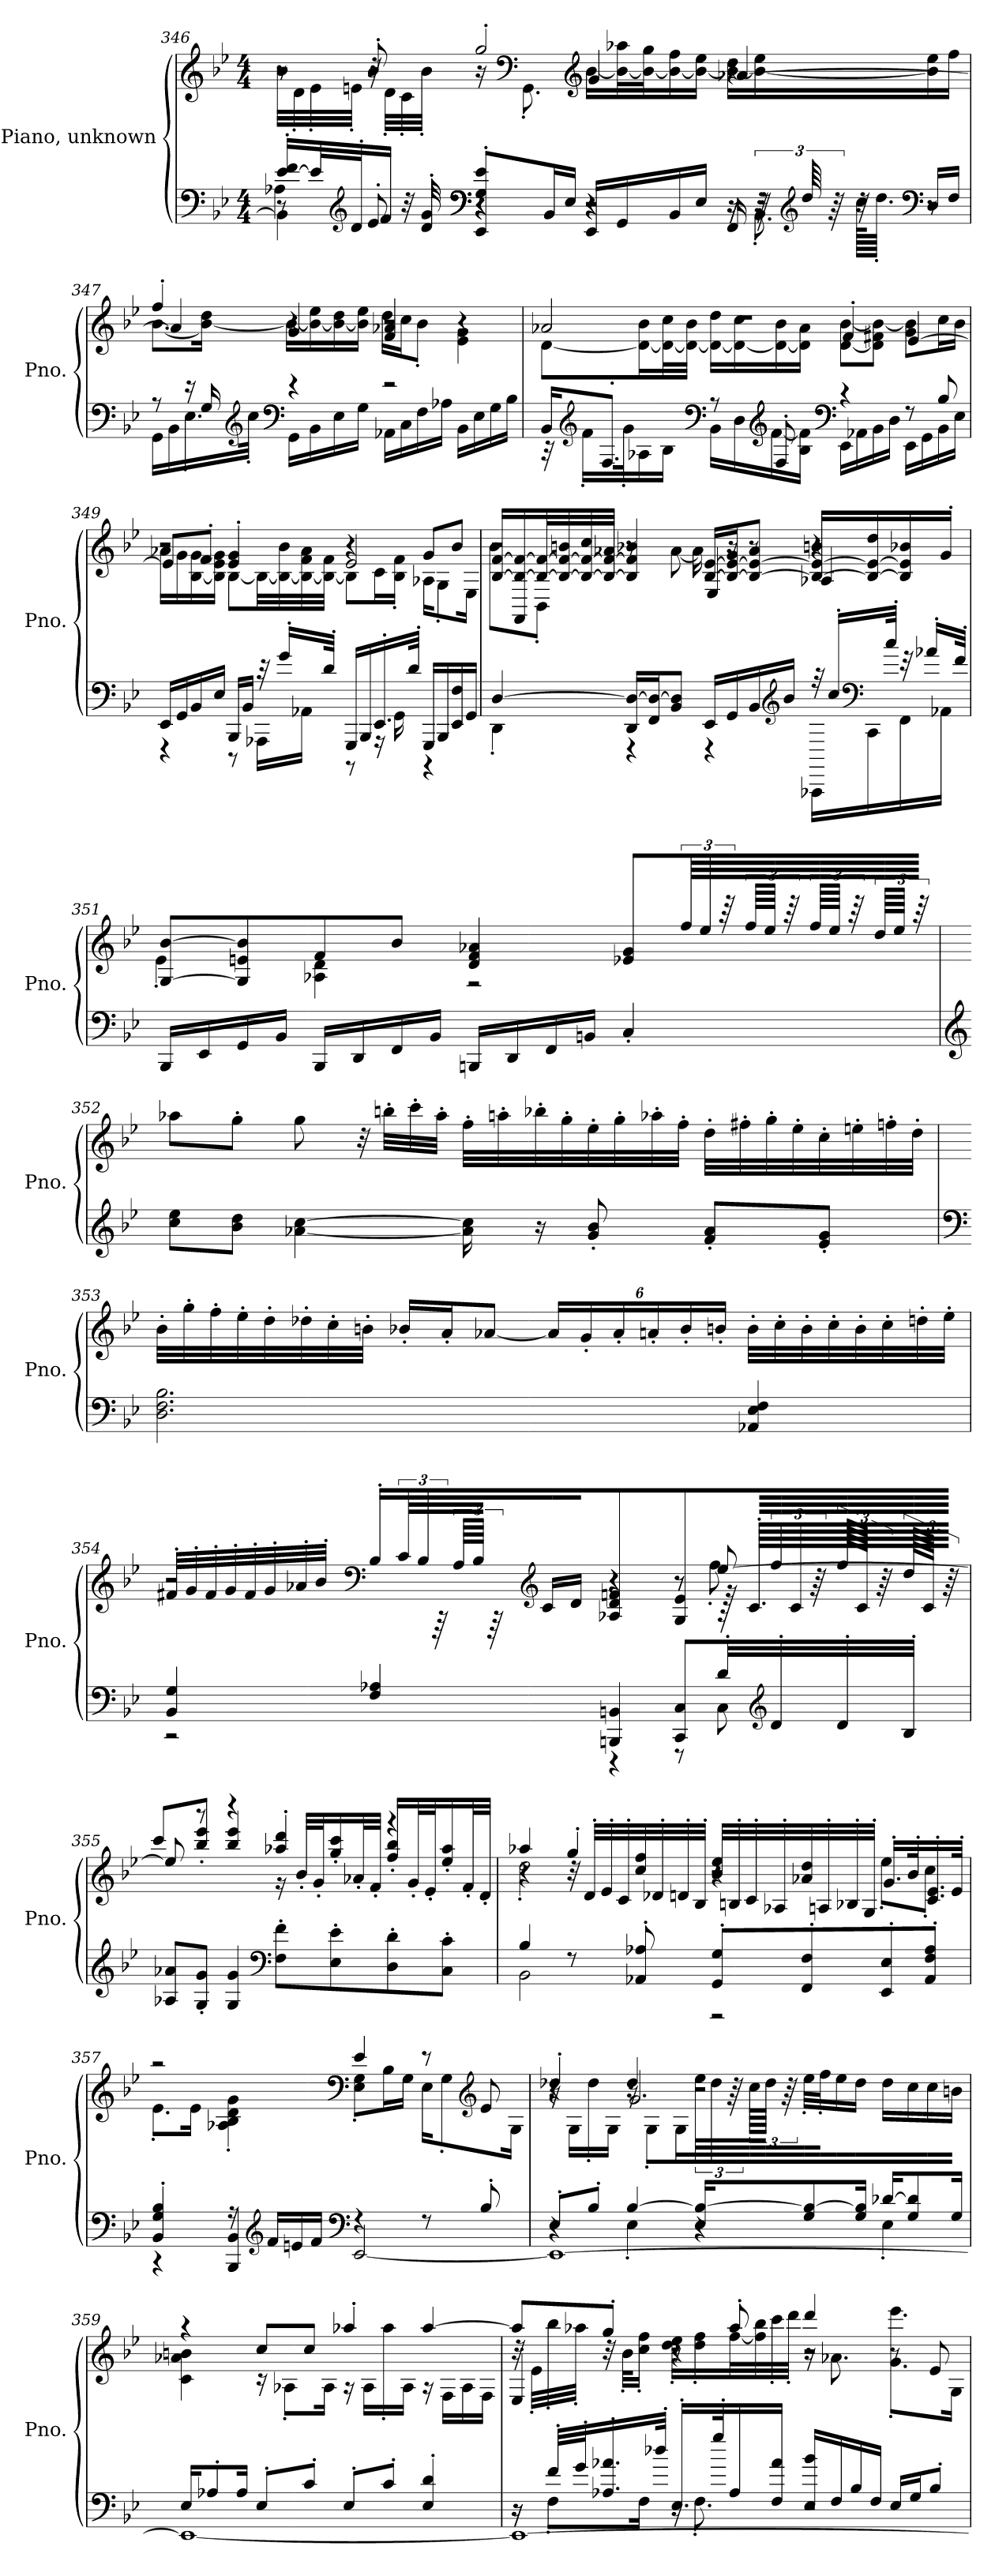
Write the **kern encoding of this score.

**kern	**kern
*part1	*part1
*staff2	*staff1
*I"Piano, unknown	*
*I'Pno.	*
!!LO:LB:g=z
*clefF4	*clefG2
*k[b-e-]	*k[b-e-]
*M4/4	*M4/4
=346	=346
*^	*^
*	*^	*	*^
*	*	*^	*	*	*
8r	4BB-\]	[16e-/' 16f/'LL	4A-X\	8r	32b-\LLL	2r
.	.	.	.	.	32d'\	.
.	.	32e-/L]	.	.	32e-'\	.
*clefG2	*	*	*	*	*	*
.	.	32d'/J	.	.	32en'\JJJ	.
8e-'/	.	16f/JJ	.	8b-'/	32r	.
.	.	.	.	.	32d'\LLL	.
.	.	32r	.	.	32c'\	.
.	.	32d/' 32g/'	.	.	32b-'\JJJ	.
*clefF4	*	*	*	*	*	*
4r	4r	8EE-/' 8G/' 8e-/'L	4r	2gg'/	16r	.
*	*	*	*	*clefF4	*	*
.	.	.	.	.	8.GG'\	.
.	.	16BB-/L	.	.	.	.
.	.	16E-/JJ	.	.	.	.
*	*	*	*	*clefG2	*	*
2r	4r	16EE-/LL	4r	.	[16b-\LL	4g/
.	.	16GG/	.	.	32b-\_ 32aa-X\L	.
.	.	.	.	.	32b-\_ 32gg\J	.
.	.	16BB-/	.	.	16b-\_ 16ff\	.
.	.	16E-/JJ	.	.	16b-\_ 16ee-\JJ	.
.	16r	16FF/	16r	4r	16b-\_ 16dd\LL	[4a-X/
.	32r	96r	8.BB-'\	.	16b-\_ 16ee-\	.
*clefG2	*	*	*	*	*	*
.	.	96dd/	.	.	.	.
.	.	96r	.	.	.	.
.	128cc\KLLLL	32r	.	.	.	.
.	64.dd'\JJJJ	.	.	.	.	.
*clefF4	*	*	*	*	*	*
.	8r	16D/LL	.	.	16b-\] 16ee-\	.
.	.	16F/JJ	.	.	16ff\JJ	.
*	*v	*v	*v	*	*	*
!!LO:LB:g=z	!!	!!
=347	=347	=347	=347	=347
8r	16GG\LL	4ff'/	[8.b-\L	4a-/]
.	16BB-\	.	.	.
16r	16.E-'\	.	.	.
16G/	.	.	16b-\_ 16dd\Jk	.
*clefG2	*	*	*	*
.	32cc'\JJk	.	.	.
*clefF4	*	*	*	*
4r	16GG\LL	4g/	16b-\LL_	4r
.	16BB-\	.	16b-\_ 16ee-\	.
.	16E-\	.	16b-\_ 16dd\	.
.	16G\JJ	.	16b-\] 16ee-\JJ	.
2r	16AA-X\LL	4f/ 4a-X/	16dd\LL	2r
.	16C\	.	16cc\J	.
.	16F\	.	8b-'\J	.
.	16A-X\JJ	.	.	.
.	16BB-\LL	4r	4e-\ 4g\	.
.	16E-\	.	.	.
.	16G\	.	.	.
.	16B-\JJ	.	.	.
!!LO:LB:g=z	!!	!!
=348	=348	=348	=348	=348
16BB-/KL	32r	1r	[8d\L	2a-X/
*clefG2	*	*	*	*
.	16f'\LL	.	.	.
8.F'/J	.	.	.	.
.	32g'\K	.	.	.
.	16A-X\	.	16d\_ 16b-\L	.
.	16B-\JJ	.	32d\_ 32cc\L	.
.	.	.	32d\_ 32b-\JJJ	.
*clefF4	*	*	*	*
8r	16BB-\LL	.	16d\_ 16dd\LL	.
.	16D\	.	16d\_ 16cc\	.
*clefG2	*	*	*	*
8F'/	[16f\	.	16d\_ 16b-\	.
.	16B-\ 16f\]JJ	.	16d\] 16a-\JJ	.
*clefF4	*	*	*	*
4r	16EE-\LL	.	[8d\ [8b-\L	4f'/
.	16AA-X\	.	.	.
.	16BB-\	.	8d\] 8f#X\ 8b-\_J	.
.	16D\JJ	.	.	.
8r	16EE-\LL	.	8g\ 8b-\]L	[4e-/
.	16GG\	.	.	.
8B-/	16BB-\	.	16cc\L	.
.	16E-\JJ	.	16b-\JJ	.
!!LO:PB:g=z	!!	!!
=349	=349	=349	=349	=349
16EE-/LL	4r	2r	16a-X\LL	8e-/L]
16GG/	.	.	16g\	.
16BB-/	.	.	[16B-\ [16g\	8f'/J
16E-/JJ	.	.	16B-\] 16e-\ 16g\]JJ	.
16BBB-/LL	8r	.	[8B-\L	4e-/' 4g/'
16BB-/JJ	.	.	.	.
32r	16AAA-X\LL	.	32B-\LL_	.
16g'/LL	.	.	32B-\_ 32b-\	.
.	16AA-X\JJ	.	32B-\_ 32f\ 32a-\	.
32d'/JJk	.	.	32B-\_ 32f\JJJ	.
16GGG/LL	8r	4r	8B-\L]	2e-/
16BBB-/	.	.	.	.
16.EE-'/	16r	.	16c\L	.
.	16GG\	.	16B-\' 16f\'JJ	.
32d'/JJk	.	.	.	.
16GGG/LL	4r	8g/L	16A-X\KL	.
16BBB-/	.	.	8G'\	.
16EE-/ 16F/	.	8b-/J	.	.
16GG/JJ	.	.	16E-\Jk	.
!!LO:LB:g=z	!!	!!
=350	=350	=350	=350	=350
[4D/	4DD'\	[16B-/ [16f/LL	8b-\L	2r
.	.	16FF/ 16B-/_ 16f/_	.	.
.	.	32B-/_ 32f/_L	8BB-'\J	.
.	.	32B-/_ 32f/_ 32bn/	.	.
.	.	32B-/_ 32f/_ 32cc/	.	.
.	.	32B-/_ 32f/_ 32a-X/JJJ	.	.
16DD/ 16D/_LL	4r	4B-/] 4f/] 4b-X/	8r	.
16FF/ 16D/_J	.	.	.	.
8BB-/ 8D/]J	.	.	[8a-\	.
16EE-/LL	4r	[16B-/ [16e-/LL	16a-\]	4E-/
16GG/	.	16B-/_ 16e-/_ 16g/J	16r	.
16BB-/	.	8B-/_ 8e-/_ 8a-/J	8r	.
*clefG2	*	*	*	*
16b-/JJ	.	.	.	.
32r	16AAA-X\LL	16B-/_ 16e-/_ 16bn/LL	4r	4A-X/
16cc'/LL	.	.	.	.
*clefF4	*	*	*	*
.	16CC\	16B-/_ 16e-/_ 16dd/	.	.
32cc'/JJk	.	.	.	.
32r	16FF\	16B-/] 16e-/] 16b-X/	.	.
16a-X'/LL	.	.	.	.
.	16AA-X\JJ	16g'/JJ	.	.
32f'/JJk	.	.	.	.
*v	*v	*	*	*
*	*	*v	*v
!!LO:LB:g=z
=351	=351	=351
16BBB-/LL	[8G/ [8b-/L	4e-'\
16EE-/	.	.
16GG/	8G/] 8en/ 8b-/]	.
16BB-/JJ	.	.
16BBB-/LL	8f/	4A-X\ 4d\
16DD/	.	.
16FF/	8b-/J	.
16BB-/JJ	.	.
16BBBn/LL	4d/ 4f/ 4a-X/	2r
16DD/	.	.
16FF/	.	.
16BBn/JJ	.	.
4C'/	8e-X/ 8g/L	.
.	96ff/LLL	.
.	96ee-/JJJJ	.
.	96r	.
.	96ff/LLLL	.
.	96ee-/JJJJ	.
.	96r	.
.	96ff/LLLL	.
.	96ee-/JJJJ	.
.	96r	.
.	96dd/LLLL	.
.	96ee-/JJJJ	.
.	96r	.
*	*v	*v
!!LO:LB:g=z
=352	=352
*clefG2	*
8cc\ 8ee-\L	8aa-X\L
8b-\ 8dd\J	8gg'\J
[4a-X\ [4cc\	8gg\
.	32r
.	32bbn'\LLL
.	32ccc'\
.	32aa-'\JJJ
16a-\] 16cc\]	32ff'\LLL
.	32aan'\
16r	32bb-X'\
.	32gg'\
8g/' 8b-/'	32ee-'\
.	32gg'\
.	32aa-X'\
.	32ff'\JJJ
8f/' 8a-/'L	32dd'\LLL
.	32ff#X'\
.	32gg'\
.	32ee-'\
8e-/' 8g/'J	32cc'\
.	32een'\
.	32ffn'\
.	32dd'\JJJ
!!LO:LB:g=z
=353	=353
*clefF4	*
2.D\ 2.F\ 2.B-\	32b-'\LLL
.	32gg'\
.	32ff'\
.	32ee-'\
.	32dd'\
.	32dd-X'\
.	32cc'\
.	32bn'\JJJ
.	16b-X'/LL
.	16a'/J
.	[8a-X/J
*	*Xbrackettup
.	24a-/LL]
.	24g'/
.	24a-'/
.	24an'/
.	24b-'/
.	24bn'/JJ
4AA-X/ 4E-/ 4F/	32b'\LLL
.	32cc'\
.	32b'\
.	32cc'\
.	32b'\
.	32cc'\
.	32ddn'\
.	32ee-'\JJJ
!!LO:LB:g=z
=354	=354
*^	*^
*	*	*	*^
4BB-/ 4G/	2r	2r	2r	32f#X'/LLL
.	.	.	.	32g'/
.	.	.	.	32f#'/
.	.	.	.	32g'/
.	.	.	.	32f#'/
.	.	.	.	32g'/
.	.	.	.	32a-X'/
.	.	.	.	32b-'/JJJ
*	*	*clefF4	*	*
4F/ 4A-X/	.	.	.	16B-'/LL
*	*	*	*	*brackettup
.	.	.	.	96c/LL
.	.	.	.	96B-/JJJJ
.	.	.	.	96r
.	.	.	.	96A/LLLL
.	.	.	.	96B-/JJJJ
.	.	.	.	96r
*	*	*clefG2	*	*
.	.	.	.	16c/LL
.	.	.	.	16d/JJ
4BBBn/ 4BBn/	4r	4r	4r	4A-X/ 4d/ 4fn/
8CC/ 8C/L	8r	8r	8r	8G/ 8e-/
32d'/LL	8C\	[8ee-/	8ff'\	128r
.	.	.	.	64.c'/LLLL
*clefG2	*	*	*	*
32d'/	.	.	.	96ff/
.	.	.	.	96c/JJJJ
.	.	.	.	96r
32d'/	.	.	.	96ff/LLLL
.	.	.	.	96c/JJJJ
.	.	.	.	96r
32B-'/JJJ	.	.	.	96dd/LLLL
.	.	.	.	96c/JJJJ
.	.	.	.	96r
*v	*v	*	*	*
*	*	*v	*v
!!LO:PB:g=z
=355	=355	=355
8A-X/ 8a-X/L	8ee-/]	8ccc/L
8G/' 8g/'J	8r	8bb-/' 8eee-/'J
4G/ 4g/	4r	4bb-/ 4eee-/
*clefF4	*	*
8F\' 8f\'L	4aa-X/' 4ddd/'	16r
.	.	32b-'/LLL
.	.	32g'/J
8E-\' 8e-\'	.	16gg/' 16ccc/'
.	.	32a-X'/L
.	.	32f'/JJJ
8D\' 8d\'	4r	16ff/' 16bb-/'LL
.	.	32g'/L
.	.	32e-'/J
8C\' 8c\'J	.	16ee-/' 16aa-/'
.	.	32f'/L
.	.	32d'/JJJ
!!LO:LB:g=z
=356	=356	=356
*^	*	*^
4B-/	2BB-\	4r	2dd'\	4aa-X/
8r	.	4gg'/	.	32r
.	.	.	.	32d'/LLL
.	.	.	.	32e-'/
.	.	.	.	32c'/
8AA-X/' 8A-X/'	.	.	.	32cc/ 32ff/
.	.	.	.	32d-X'/
.	.	.	.	32dn'/
.	.	.	.	32B-'/JJJ
8GG/' 8G/'L	2r	2r	4r	32b-/ 32ee-/LLL
.	.	.	.	32Bn'/
.	.	.	.	32c'/
.	.	.	.	32A-X'/
8FF/' 8F/'	.	.	.	32a-X/ 32dd/
.	.	.	.	32An'/
.	.	.	.	32B-X'/
.	.	.	.	32G'/JJJ
8EE-/' 8E-/'	.	.	8ee-'\L	16.g'/LL
.	.	.	.	32b-'/K
8AA-/' 8F/' 8A-/'J	.	.	8cc'\J	16.c/' 16.e-/'
.	.	.	.	32e-'/JJk
*	*	*	*v	*v
!!LO:LB:g=z
=357	=357	=357	=357
4BB-/' 4G/' 4B-/'	4r	2r	8.e-'\L
.	.	.	16e-\Jk
16r	4BBB-/ 4BB-/	.	4A-X\' 4B-\' 4d\' 4g\'
*clefG2	*	*	*
16f/LL	.	.	.
16en/	.	.	.
16f/JJ	.	.	.
*clefF4	*	*clefF4	*
4r	[2EE-/	4e-/	8E-\' 8G\'L
.	.	.	16B-\L
.	.	.	16G\JJ
8r	.	8r	16E-\KL
.	.	.	8G'\
*	*	*clefG2	*
8B-'/	.	8e-/	.
.	.	.	16G\Jk
=358	=358	=358	=358
*	*^	*	*^
8E-'/L	4r	1EE-_	4dd-X'/	16r	4r
.	.	.	.	16G\LL	.
8B-'/J	.	.	.	16dd-'\	.
.	.	.	.	16G\JJ	.
[4B-/	4E-'\	.	4dd-/	16r	2.g/
.	.	.	.	8G'\L	.
.	.	.	.	16G\L	.
16E-/ 16B-/_KL	4r	.	2r	96ee-\LL	.
.	.	.	.	96dd-\JJJJ	.
.	.	.	.	96r	.
.	.	.	.	96cc\LLLL	.
.	.	.	.	96dd-\JJJJ	.
.	.	.	.	96r	.
8G/ 8B-/_	.	.	.	32ee-'\LLL	.
.	.	.	.	32ff'\J	.
.	.	.	.	16ee-\	.
16G/ 16B-/]Jk	.	.	.	16dd-\JJ	.
[16d-X/KL	4E-'\	.	.	16dd-\LL	.
8G/ 8d-/]	.	.	.	16cc\	.
.	.	.	.	16cc\	.
16G/Jk	.	.	.	16bn\JJ	.
*	*v	*v	*	*	*
*	*	*	*v	*v
!!LO:LB:g=z
=359	=359	=359	=359
16E-/KL	1EE-_	4r	4c\ 4a-X\ 4bn\
8A-X'/	.	.	.
16A-/Jk	.	.	.
8E-'/L	.	8cc/L	16r
.	.	.	8A-X'\L
8c'/J	.	8cc/J	.
.	.	.	16A-\Jk
8E-'/L	.	4aa-X'/	16r
.	.	.	16A-\LL
8c'/J	.	.	16aa-'\
.	.	.	16A-\JJ
4E-/' 4d/'	.	[4aa-/	16r
.	.	.	16F\LL
.	.	.	16A-\
.	.	.	16F\JJ
!!LO:LB:g=z
=360	=360	=360	=360
*	*^	*	*^
16r	16r	1EE-_	8aa-/L]	32r	4E-'/
.	.	.	.	32e-'\LLL	.
32f'/LLL	8F'\L	.	.	32bb-'\	.
32g'/J	.	.	.	32aa-X'\JJJ	.
16.A-X/' 16.a-X/'	.	.	8gg'/J	32r	.
.	.	.	.	32b-'\KLL	.
.	16F\Jk	.	.	16cc\' 16ff\'JJ	.
32dd-X'/JJk	.	.	.	.	.
16.E-'/LL	16r	.	8r	16dd\' 16ee-\'LL	4r
.	8.F'\	.	.	16dd\' 16ff\'	.
32gg'/K	.	.	.	.	.
16A-/	.	.	8aa-'/	[32ff\L	.
.	.	.	.	32ff\] 32bb-\	.
16F/ 16a-/JJ	.	.	.	32ccc'\	.
.	.	.	.	32ddd'\JJJ	.
16E-/ 16b-/LL	2r	.	4ddd/	16r	2r
16F/	.	.	.	8.a-X\	.
16B-/	.	.	.	.	.
16F/JJ	.	.	.	.	.
16E-/LL	.	.	8r	8.g\' 8.eee-\'L	.
16G/J	.	.	.	.	.
8B-'/J	.	.	8e-/	.	.
.	.	.	.	16G\Jk	.
*v	*v	*v	*	*	*
*	*v	*v	*v
=	=
*-	*-
